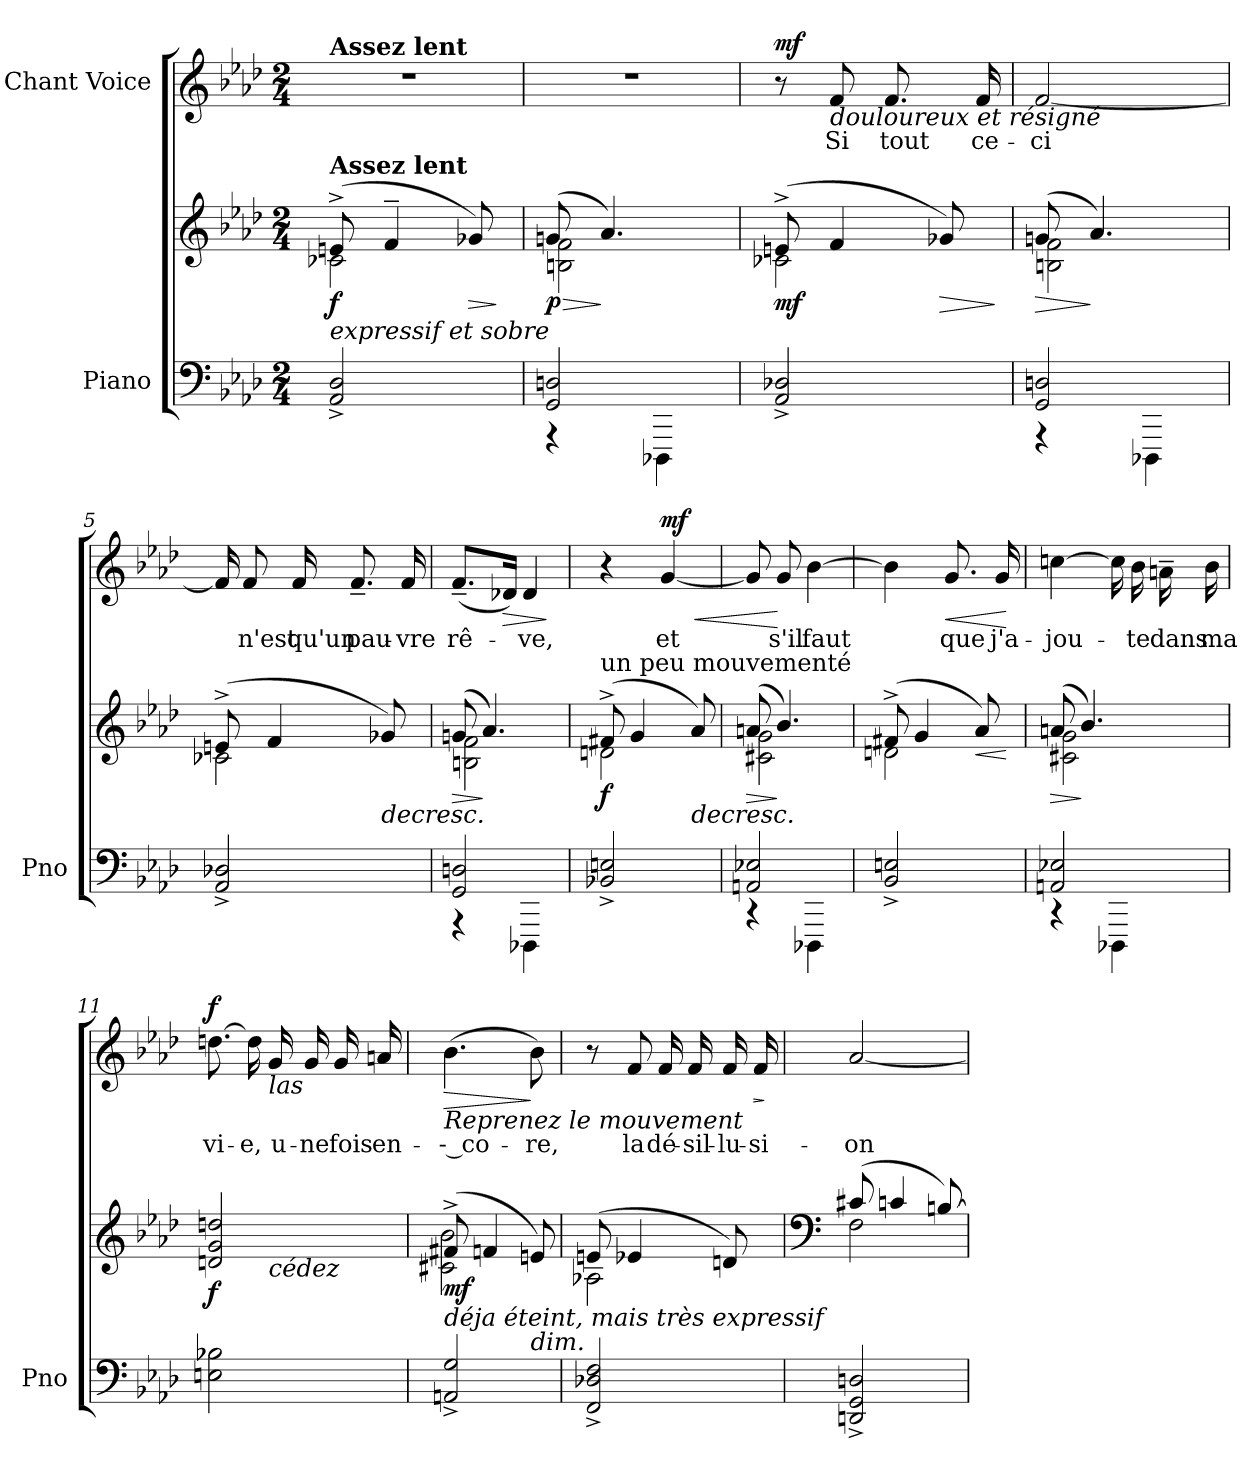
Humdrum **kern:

**kern	**kern	**dynam	**kern	**text	**dynam
*part2	*part2	*part2	*part1	*part1	*part1
*staff3	*staff2	*staff2/3	*staff1	*staff1	*staff1
*I"Piano	*	*	*I"Chant Voice	*	*
*I'Pno	*	*	*	*	*
*clefF4	*clefG2	*	*clefG2	*	*
*k[b-e-a-d-]	*k[b-e-a-d-]	*	*k[b-e-a-d-]	*	*
*M2/4	*M2/4	*	*M2/4	*	*
=1	=1	=1	=1	=1	=1
*	*^	*	*	*	*
!	!	!	!	!LO:TX:a:B:t=Assez lent	!	!
!	!LO:TX:a:B:t=Assez lent	!	!	!	!	!
!	!LO:TX:b:i:t=expressif et sobre	!	!	!	!	!
!	!	!	!LO:DY:b	!	!	!
2AA-/^ 2D-/^	(8en^/	2c-X\	f	2r	.	.
.	4f~/	.	.	.	.	.
!	!	!	!LO:HP:b	!	!	!
.	8g-X/)	.	>	.	.	.
*	*v	*v	*	*	*	*
.	.	]	.	.	.
=2	=2	=2	=2	=2	=2
*^	*	*	*	*	*
!	!	!	!LO:HP:b	!	!	!
*	*	*^	*	*	*	*
!	!	!	!	!LO:DY:n=1:b	!	!	!
2GG/ 2Dn/	4r	(8gn/	2Bn\ 2f\	> p	2r	.	.
.	.	4.a-/)	.	]	.	.	.
.	4DDD-X\	.	.	.	.	.	.
=3	=3	=3	=3	=3	=3	=3	=3
!	!	!	!	!LO:DY:b	!	!	!LO:DY:a
*v	*v	*	*	*	*	*	*
2AA-/^ 2D-X/^	(8en^/	2c-X\	mf	8r	.	mf
!	!	!	!	!LO:TX:b:i:t=douloureux et résigné	!	!
!	!	!	!	!	!LO:LY:b	!
.	4f/	.	.	8f/	Si	.
!	!	!	!	!	!LO:LY:b	!
.	.	.	.	8.f/	tout	.
!	!	!	!LO:HP:b	!	!	!
.	8g-X/)	.	>	.	.	.
!	!	!	!	!	!LO:LY:b	!
.	.	.	.	16f/	ce-	.
*	*v	*v	*	*	*	*
.	.	]	.	.	.
=4	=4	=4	=4	=4	=4
*^	*	*	*	*	*
!	!	!	!LO:HP:b	!	!LO:LY:b	!
*	*	*^	*	*	*	*
2GG/ 2Dn/	4r	(8gn/	2Bn\ 2f\	>	[2f/	-ci	.
.	.	4.a-/)	.	]	.	.	.
.	4DDD-X\	.	.	.	.	.	.
*v	*v	*	*	*	*	*	*
!!LO:LB:g=z
=5	=5	=5	=5	=5	=5	=5
2AA-/^ 2D-X/^	(8en^/	2c-X\	.	16f/]	.	.
!	!	!	!	!	!LO:LY:b	!
.	.	.	.	8f/	n'est	.
.	4f/	.	.	.	.	.
!	!	!	!	!	!LO:LY:b	!
.	.	.	.	16f/	qu'un	.
!	!	!	!	!	!LO:LY:b	!
.	.	.	.	8.f~>/	pau-	.
!	!	!	!LO:HP:b	!	!	!
.	8g-X/)	.	>	.	.	.
!	!	!	!	!	!LO:LY:b	!
.	.	.	.	16f/	-vre	.
=6	=6	=6	=6	=6	=6	=6
*^	*	*	*	*	*	*
!	!	!	!	!LO:HP:b	!	!LO:LY:b	!
2GG/ 2Dn/	4r	(8gn/	2Bn\ 2f\	>	(8.f~>/L	rê-	.
.	.	4.a-/)	.	] ]	.	.	.
!	!	!	!	!	!	!	!LO:HP:b
.	.	.	.	.	16d-X/Jk)	.	>
!	!	!	!	!	!	!LO:LY:b	!
.	4DDD-X\	.	.	.	4d-/	-ve,	.
*v	*v	*	*	*	*	*	*
*	*v	*v	*	*	*	*
.	.	.	.	.	]
=7	=7	=7	=7	=7	=7
*	*^	*	*	*	*
!	!LO:TX:a:t=un peu mouvementé	!	!	!	!	!
!	!	!	!LO:DY:b	!	!	!
2BB-X/^ 2En/^	(8f#X^/	2dn\	f	4r	.	.
.	4g/	.	.	.	.	.
!	!	!	!	!	!LO:LY:b	!LO:HP:b
!	!	!	!	!	!	!LO:DY:n=1:a
.	.	.	.	[4g/	et	< mf
!	!	!	!LO:HP:b	!	!	!
.	8a-/)	.	>	.	.	.
=8	=8	=8	=8	=8	=8	=8
*^	*	*	*	*	*	*
!	!	!	!	!LO:HP:b	!	!	!
2AAn/ 2E-X/	4r	(8an/	2c#X\ 2g\	>	8g/]	.	.
!	!	!	!	!	!	!LO:LY:b	!
.	.	4.b-/)	.	] ]	8g/	s'il	[
!	!	!	!	!	!	!LO:LY:b	!
.	4DDD-X\	.	.	.	[4b-\	faut	.
*v	*v	*	*	*	*	*	*
!!LO:LB:g=z
=9	=9	=9	=9	=9	=9	=9
2BB-/^ 2En/^	(8f#X^/	2dn\	.	4b-\]	.	.
.	4g/	.	.	.	.	.
!	!	!	!	!	!LO:LY:b	!LO:HP:b
.	.	.	.	8.g/	que	<
!	!	!	!LO:HP:b	!	!	!
.	8a-/)	.	<	.	.	.
!	!	!	!	!	!LO:LY:b	!
.	.	.	.	16g/	j'a-	.
*	*v	*v	*	*	*	*
.	.	[	.	.	[
=10	=10	=10	=10	=10	=10
*^	*	*	*	*	*
!	!	!	!LO:HP:b	!	!LO:LY:b	!
*	*	*^	*	*	*	*
2AAn/ 2E-X/	4r	(8an/	2c#X\ 2g\	>	[4ccn\	-jou-	.
.	.	4.b-/)	.	]	.	.	.
.	4DDD-X\	.	.	.	16cc\]	.	.
!	!	!	!	!	!	!LO:LY:b	!
.	.	.	.	.	16b-\	-te	.
!	!	!	!	!	!	!LO:LY:b	!
.	.	.	.	.	16an~\	dans	.
!	!	!	!	!	!	!LO:LY:b	!
.	.	.	.	.	16b-\	ma	.
*v	*v	*	*	*	*	*	*
=11	=11	=11	=11	=11	=11	=11
!	!	!	!LO:DY:b	!	!LO:LY:b	!LO:DY:a
2En\ 2B-X\	2dn/ 2g/ 2ddn/	4ryy	f	[8.ddn\	vi-	f
!	!	!	!	!	!LO:LY:b	!
.	.	.	.	16dd\]	-e,	.
!	!	!	!	!LO:TX:b:i:t=las	!	!
!	!	!LO:TX:b:i:t=cédez	!	!	!	!
!	!	!	!	!	!LO:LY:b	!
.	.	4ryy	.	16g/	u-	.
!	!	!	!	!	!LO:LY:b	!
.	.	.	.	16g/	-ne	.
!	!	!	!	!	!LO:LY:b	!
.	.	.	.	16g/	fois	.
!	!	!	!	!	!LO:LY:b	!
.	.	.	.	16an/	en-	.
!!LO:PB:g=z
=12	=12	=12	=12	=12	=12	=12
!	!	!	!	!LO:TX:b:i:t=Reprenez le mouvement	!	!
!	!LO:TX:b:i:t=déja éteint, mais très expressif	!	!	!	!	!
!	!	!	!LO:DY:b	!	!LO:LY:b	!LO:HP:b
2AAn/^ 2G/^	(8f#X^/	2c#X\ 2b-\	mf	(4.b-\	-- co-	>
.	4fn/	.	.	.	.	.
!	!LO:TX:b:i:t=dim.	!	!	!	!	!
!	!	!	!	!	!LO:LY:b	!
.	8en/)	.	.	8b-\)	-re,	]
=13	=13	=13	=13	=13	=13	=13
2FF/^ 2D-X/^ 2F/^	(8en/	2A-X\	.	8r	.	.
!	!	!	!	!	!LO:LY:b	!
.	4e-X/	.	.	8f/	la	.
!	!	!	!	!	!LO:LY:b	!
.	.	.	.	16f/	dé-	.
!	!	!	!	!	!LO:LY:b	!
.	.	.	.	16f/	-sil-	.
!	!	!	!	!	!LO:LY:b	!
.	8dn/)	.	.	16f/	-lu-	.
!	!	!	!	!	!LO:LY:b	!LO:HP:b
.	.	.	.	16f/	-si-	>
*	*v	*v	*	*	*	*
.	.	.	.	.	]
=14	=14	=14	=14	=14	=14
*	*clefF4	*	*	*	*
*	*^	*	*	*	*
!	!	!	!	!	!LO:LY:b	!
2DDn/^ 2GG/^ 2Dn/^	(8c#X/	2F\	.	[2a-/	-on	.
.	4cn/	.	.	.	.	.
.	[<8Bn/)	.	.	.	.	.
*	*v	*v	*	*	*	*
=	=	=	=	=	=
*-	*-	*-	*-	*-	*-
